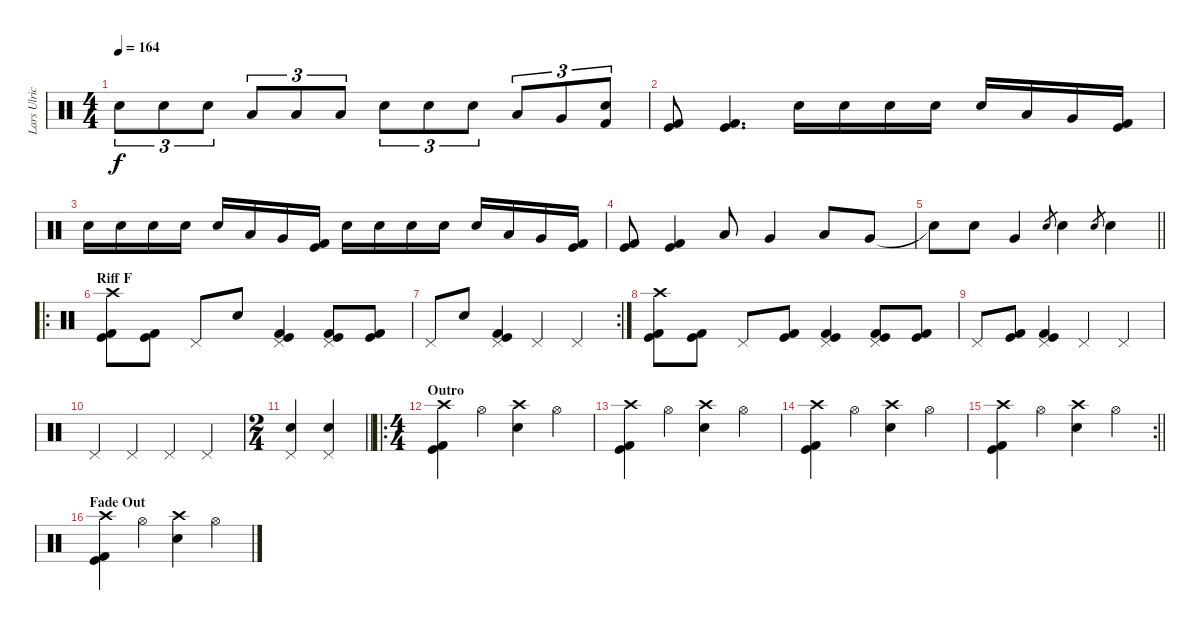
\track ("Lars Ulrich" "Lars Ulric") {instrument percussion}
\staff {score}
\articulation defaults
\ts (4 4)
\tempo 164
\clef neutral
\ks c "Electric Snare (hit)".8{tu (3 2) dy f} "Electric Snare (hit)".8{tu (3 2)} "Electric Snare (hit)".8{tu (3 2)} "Low Tom (hit)".8{tu (3 2)} "Low Tom (hit)".8{tu (3 2)} "Low Tom (hit)".8{tu (3 2)} "Electric Snare (hit)".8{tu (3 2)} "Electric Snare (hit)".8{tu (3 2)} "Electric Snare (hit)".8{tu (3 2)} "Low Tom (hit)".8{tu (3 2)} "Very Low Tom (hit)".8{tu (3 2)}
("Electric Snare (hit)" "Kick (hit) 2").8{tu (3 2)} |
("Kick (hit)" "Kick (hit) 2").8 ("Kick (hit)" "Kick (hit) 2").4{d} "Electric Snare (hit)".16 "Electric Snare (hit)".16 "Electric Snare (hit)".16 "Electric Snare (hit)".16 "Electric Snare (hit)".16 "Low Tom (hit)".16 "Very Low Tom (hit)".16 ("Kick (hit)" "Kick (hit) 2").16 |
"Electric Snare (hit)".16 "Electric Snare (hit)".16 "Electric Snare (hit)".16 "Electric Snare (hit)".16 "Electric Snare (hit)".16 "Low Tom (hit)".16 "Very Low Tom (hit)".16 ("Kick (hit)" "Kick (hit) 2").16 "Electric Snare (hit)".16 "Electric Snare (hit)".16 "Electric Snare (hit)".16 "Electric Snare (hit)".16 "Electric Snare (hit)".16 "Low Tom (hit)".16 "Very Low Tom (hit)".16 ("Kick (hit)" "Kick (hit) 2").16 |
("Kick (hit)" "Kick (hit) 2").8 ("Kick (hit)" "Kick (hit) 2").4 "Low Tom (hit)".8 "Very Low Tom (hit)".4 "Low Tom (hit)".8 "Very Low Tom (hit)".8 |
\barLineRight lightlight "Snare (hit)"{t}.8 "Electric Snare (hit)".8 "Very Low Tom (hit)".4 "Electric Snare (hit)".8{gr} "Electric Snare (hit)".4 "Electric Snare (hit)".8{gr} "Electric Snare (hit)".4
|
\ro
\section ("" "Riff F")
("Crash high (hit)" "Kick (hit)" "Kick (hit) 2").8 ("Kick (hit)" "Kick (hit) 2").8 "Pedal Hi-Hat (hit)".8 "Electric Snare (hit)".8 ("Pedal Hi-Hat (hit)" "Kick (hit)" "Kick (hit) 2").4 ("Pedal Hi-Hat (hit)" "Kick (hit)" "Kick (hit) 2").8 ("Kick (hit)" "Kick (hit) 2").8 |
\rc 2 "Pedal Hi-Hat (hit)".8 "Electric Snare (hit)".8
("Pedal Hi-Hat (hit)" "Kick (hit)" "Kick (hit) 2").4 "Pedal Hi-Hat (hit)".4 "Pedal Hi-Hat (hit)".4 |
("Crash high (hit)" "Kick (hit)" "Kick (hit) 2").8 ("Kick (hit)" "Kick (hit) 2").8 "Pedal Hi-Hat (hit)".8 ("Kick (hit)" "Kick (hit) 2").8 ("Pedal Hi-Hat (hit)" "Kick (hit)" "Kick (hit) 2").4 ("Pedal Hi-Hat (hit)" "Kick (hit)" "Kick (hit) 2").8 ("Kick (hit)" "Kick (hit) 2").8 |
"Pedal Hi-Hat (hit)".8 ("Kick (hit)" "Kick (hit) 2").8 ("Pedal Hi-Hat (hit)" "Kick (hit)" "Kick (hit) 2").4 "Pedal Hi-Hat (hit)".4 "Pedal Hi-Hat (hit)".4 |
"Pedal Hi-Hat (hit)".4 "Pedal Hi-Hat (hit)".4 "Pedal Hi-Hat (hit)".4 "Pedal Hi-Hat (hit)".4 |
\ts (2 4)
\barLineRight lightlight
("Pedal Hi-Hat (hit)" "Electric Snare (hit)").4 ("Pedal Hi-Hat (hit)" "Electric Snare (hit)").4 |
\ro
\ts (4 4)
\section ("" "Outro")
("Crash high (hit)" "Kick (hit)" "Kick (hit) 2").4 "Hi-Hat (open)".4 ("Crash high (hit)" "Electric Snare (hit)").4 "Hi-Hat (open)".4 |
("Crash high (hit)" "Kick (hit)" "Kick (hit) 2").4 "Hi-Hat (open)".4 ("Crash high (hit)" "Electric Snare (hit)").4 "Hi-Hat (open)".4 |
("Crash high (hit)" "Kick (hit)" "Kick (hit) 2").4 "Hi-Hat (open)".4 ("Crash high (hit)" "Electric Snare (hit)").4 "Hi-Hat (open)".4 |
\rc 2
\barLineRight lightlight
("Crash high (hit)" "Kick (hit)" "Kick (hit) 2").4 "Hi-Hat (open)".4 ("Crash high (hit)" "Electric Snare (hit)").4 "Hi-Hat (open)".4 |
\section ("" "Fade Out")
("Crash high (hit)" "Kick (hit)" "Kick (hit) 2").4{volume 14} "Hi-Hat (open)".4 ("Crash high (hit)" "Electric Snare (hit)").4 "Hi-Hat (open)".4
